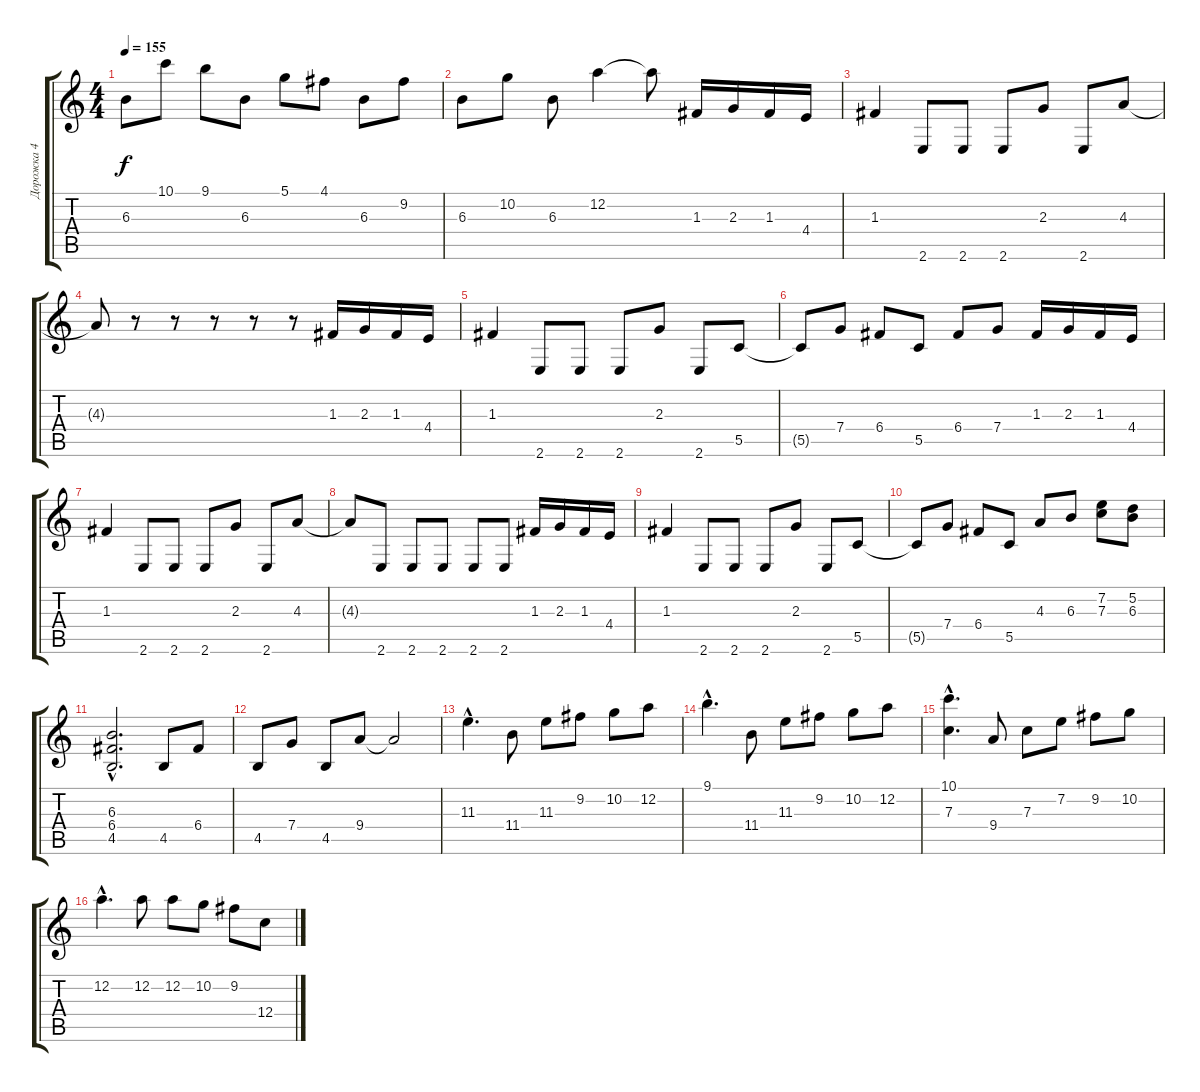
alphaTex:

\track ("Дорожка 4" "Дорожка 4") {instrument distortionguitar}
\staff {score tabs}
\tuning (D4 A3 F3 C3 G2 D2) {hide}
\ts (4 4)
\tempo 155
\clef g2
\ks c
6.3.8{dy f} 10.1.8 9.1.8 6.3.8 5.1.8 4.1.8 6.3.8 9.2.8 |
6.3.8 10.2.8 6.3.8 12.2.4 12.2{t}.8 1.3.16 2.3.16 1.3.16 4.4.16 |
1.3.4 2.6.8 2.6.8 2.6.8 2.3.8 2.6.8 4.3.8 |
4.3{t}.8 r.8 r.8 r.8 r.8 r.8 1.3.16 2.3.16 1.3.16 4.4.16 |
1.3.4 2.6.8 2.6.8 2.6.8 2.3.8 2.6.8 5.5.8 |
5.5{t}.8 7.4.8 6.4.8 5.5.8 6.4.8 7.4.8 1.3.16 2.3.16 1.3.16 4.4.16 |
1.3.4 2.6.8 2.6.8 2.6.8 2.3.8 2.6.8 4.3.8 |
4.3{t}.8 2.6.8 2.6.8 2.6.8 2.6.8 2.6.8 1.3.16 2.3.16 1.3.16 4.4.16 |
1.3.4 2.6.8 2.6.8 2.6.8 2.3.8 2.6.8 5.5.8 |
5.5{t}.8 7.4.8 6.4.8 5.5.8 4.3.8 6.3.8 (7.2 7.3).8 (5.2 6.3).8 |
(6.3{hac} 6.4{hac} 4.5{hac}).2{d} 4.5.8 6.4.8 |
4.5.8 7.4.8 4.5.8 9.4.8 9.4{t}.2 |
11.3{hac}.4{d} 11.4.8 11.3.8 9.2.8 10.2.8 12.2.8 |
9.1{hac}.4{d} 11.4.8 11.3.8 9.2.8 10.2.8 12.2.8 |
(10.1{hac} 7.3{hac}).4{d} 9.4.8 7.3.8 7.2.8 9.2.8 10.2.8 |
12.2{hac}.4{d} 12.2.8 12.2.8 10.2.8 9.2.8 12.4.8
